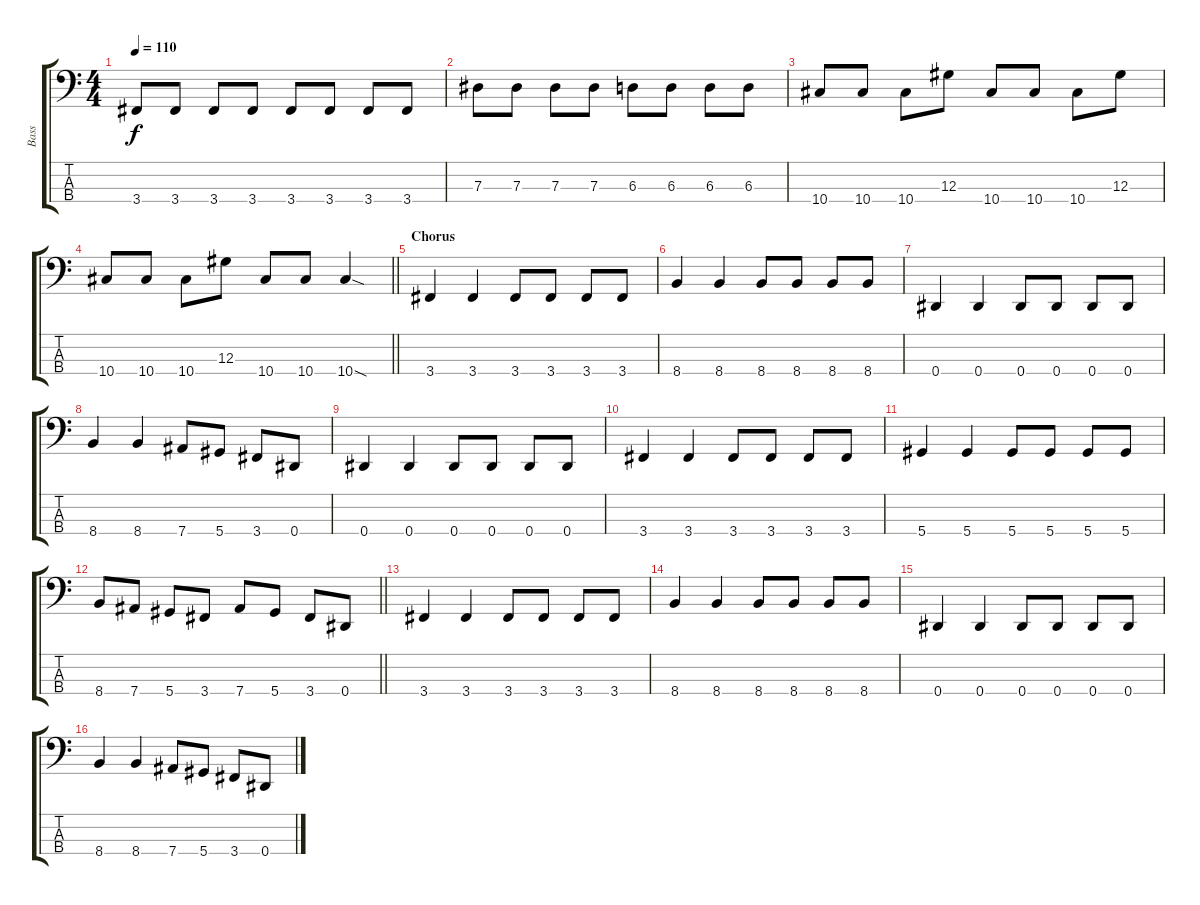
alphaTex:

\track ("Bass" "Bass") {instrument electricbassfinger}
\staff {score tabs}
\tuning (Gb2 Db2 Ab1 Eb1) {hide}
\ts (4 4)
\tempo 110
\clef f4
\ks c
3.4.8{dy f} 3.4.8 3.4.8 3.4.8 3.4.8 3.4.8 3.4.8 3.4.8 |
7.3.8 7.3.8 7.3.8 7.3.8 6.3.8 6.3.8 6.3.8 6.3.8 |
10.4.8 10.4.8 10.4.8 12.3.8 10.4.8 10.4.8 10.4.8 12.3.8 |
\barLineRight lightlight
10.4.8 10.4.8 10.4.8 12.3.8 10.4.8 10.4.8 10.4{sod}.4 |
\section ("" "Chorus")
3.4.4 3.4.4 3.4.8 3.4.8 3.4.8 3.4.8 |
8.4.4 8.4.4 8.4.8 8.4.8 8.4.8 8.4.8 |
0.4.4 0.4.4 0.4.8 0.4.8 0.4.8 0.4.8 |
8.4.4 8.4.4 7.4.8 5.4.8 3.4.8 0.4.8 |
0.4.4 0.4.4 0.4.8 0.4.8 0.4.8 0.4.8 |
3.4.4 3.4.4 3.4.8 3.4.8 3.4.8 3.4.8 |
5.4.4 5.4.4 5.4.8 5.4.8 5.4.8 5.4.8 |
\barLineRight lightlight
8.4.8 7.4.8 5.4.8 3.4.8 7.4.8 5.4.8 3.4.8 0.4.8 |
3.4.4 3.4.4 3.4.8 3.4.8 3.4.8 3.4.8 |
8.4.4 8.4.4 8.4.8 8.4.8 8.4.8 8.4.8 |
0.4.4 0.4.4 0.4.8 0.4.8 0.4.8 0.4.8 |
8.4.4 8.4.4 7.4.8 5.4.8 3.4.8 0.4.8
